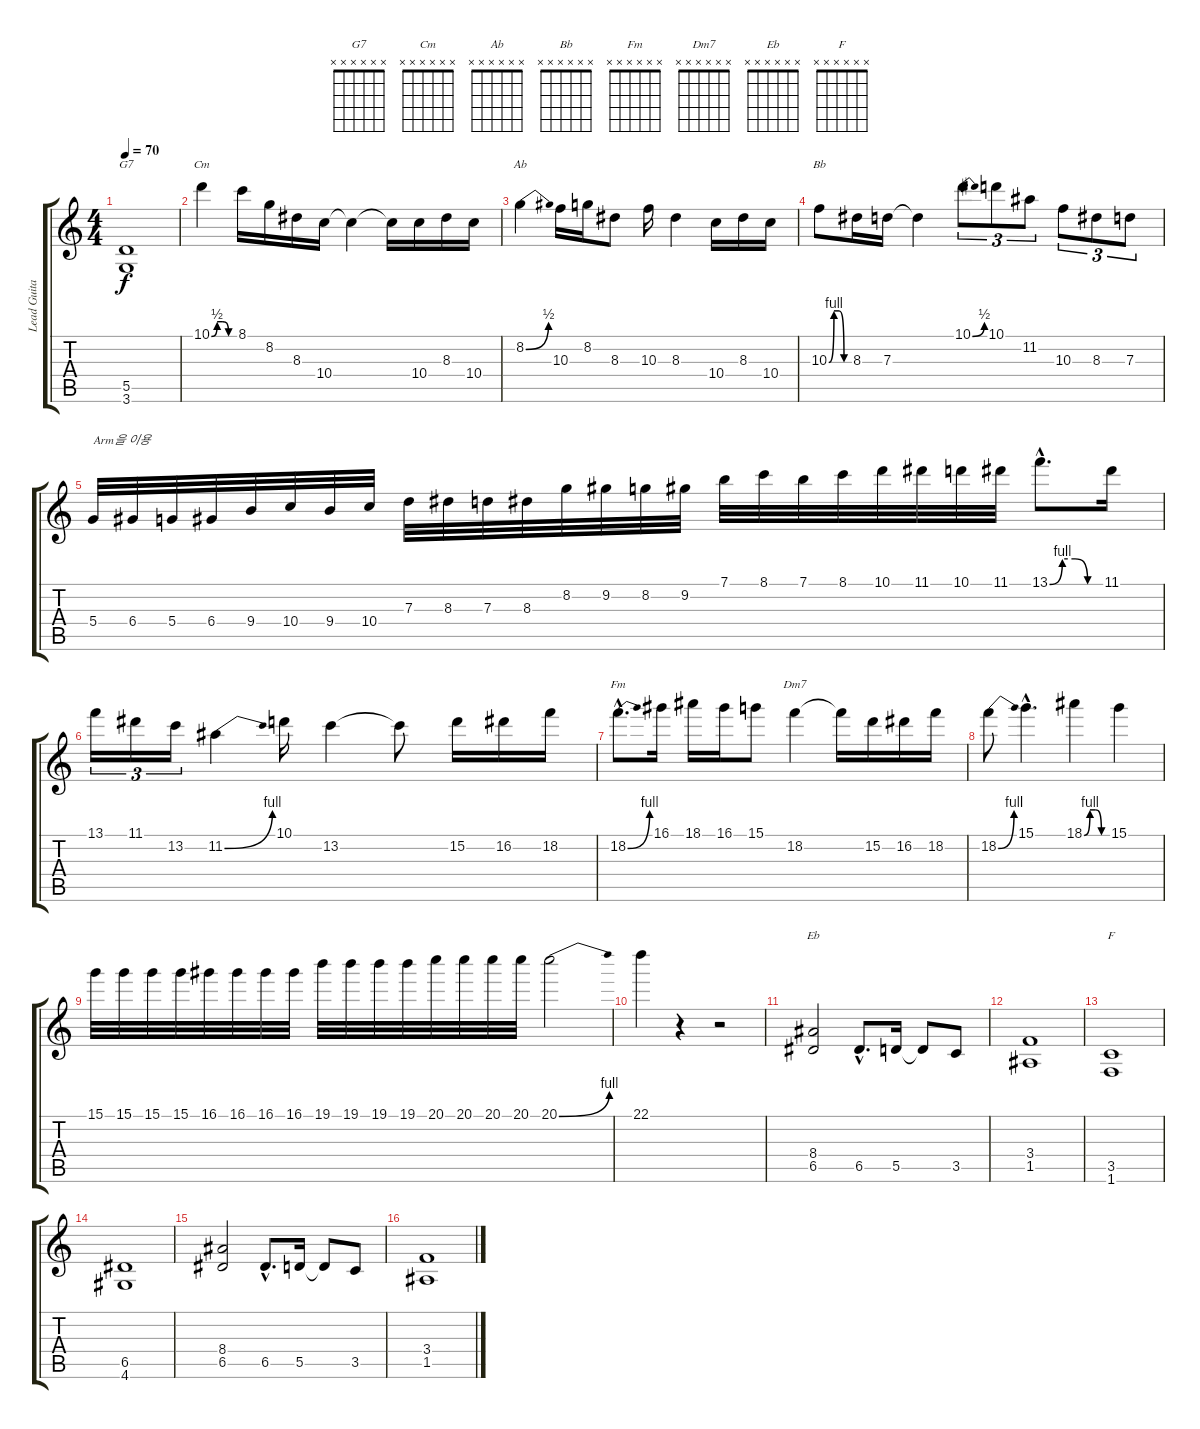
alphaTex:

\track ("Lead Guitar" "Lead Guita") {instrument distortionguitar}
\staff {score tabs}
\tuning (E4 B3 G3 D3 A2 E2) {hide}
\chord ("G7" x x x x x x)
\chord ("Cm" x x x x x x)
\chord ("Ab" x x x x x x)
\chord ("Bb" x x x x x x)
\chord ("Fm" x x x x x x)
\chord ("Dm7" x x x x x x)
\chord ("Eb" x x x x x x)
\chord ("F" x x x x x x)
\ts (4 4)
\tempo 70
\clef g2
\ks c
(5.5 3.6).1{ch "G7" dy f} |
10.1{be (custom 0 0 15 2 30 2 45 0 60 0)}.4{ch "Cm"} 8.1.16 8.2.16 8.3.16 10.4.16 10.4{t}.4 10.4{t}.16 10.4.16 8.3.16 10.4.16 |
8.2{be (bend 0 0 60 2)}.4{ch "Ab"} 10.3.16 8.2.16 8.3.8 10.3.16 8.3.4 10.4.16 8.3.16 10.4.16 |
10.3{be (custom 0 0 15 4 30 4 45 0 60 0)}.8{ch "Bb"} 8.3.16 7.3.16 7.3{t}.4 10.1{be (bend 0 0 60 2)}.8{tu (3 2)} 10.1.8{tu (3 2)} 11.2.8{tu (3 2)} 10.3.8{tu (3 2)} 8.3.8{tu (3 2)} 7.3.8{tu (3 2)} |
5.4.32{txt "Arm을 이용"} 6.4.32 5.4.32 6.4.32 9.4.32 10.4.32 9.4.32 10.4.32 7.3.32 8.3.32 7.3.32 8.3.32 8.2.32 9.2.32 8.2.32 9.2.32 7.1.32 8.1.32 7.1.32 8.1.32 10.1.32 11.1.32 10.1.32 11.1.32 13.1{be (custom 0 0 15 4 30 4 45 0 60 0) hac}.8{d} 11.1.16 |
13.1.16{tu (3 2)} 11.1.16{tu (3 2)} 13.2.16{tu (3 2)} 11.2{be (bend 0 0 60 4)}.4 10.1.16 13.2.4 13.2{t}.8 15.2.16 16.2.16 18.2.16 |
18.2{be (bend 0 0 60 4) hac}.8{d ch "Fm"} 16.1.16 18.1.16 16.1.16 15.1.8 18.2.4{ch "Dm7"} 18.2{t}.16 15.2.16 16.2.16 18.2.16 |
18.2{be (bend 0 0 60 4)}.8 15.1{hac}.4{d} 18.1{be (custom 0 0 15 4 30 4 45 0 60 0)}.4 15.1.4 |
15.1.32 15.1.32 15.1.32 15.1.32 16.1.32 16.1.32 16.1.32 16.1.32 19.1.32 19.1.32 19.1.32 19.1.32 20.1.32 20.1.32 20.1.32 20.1.32 20.1{be (bend 0 0 60 4)}.2 |
22.1.4 r.4 r.2 |
(8.4 6.5).2{ch "Eb"} 6.5{hac}.8{d} 5.5.16 5.5{t}.8 3.5.8 |
(3.4 1.5).1 |
(3.5 1.6).1{ch "F"} |
(6.5 4.6).1 |
(8.4 6.5).2 6.5{hac}.8{d} 5.5.16 5.5{t}.8 3.5.8 |
(3.4 1.5).1
